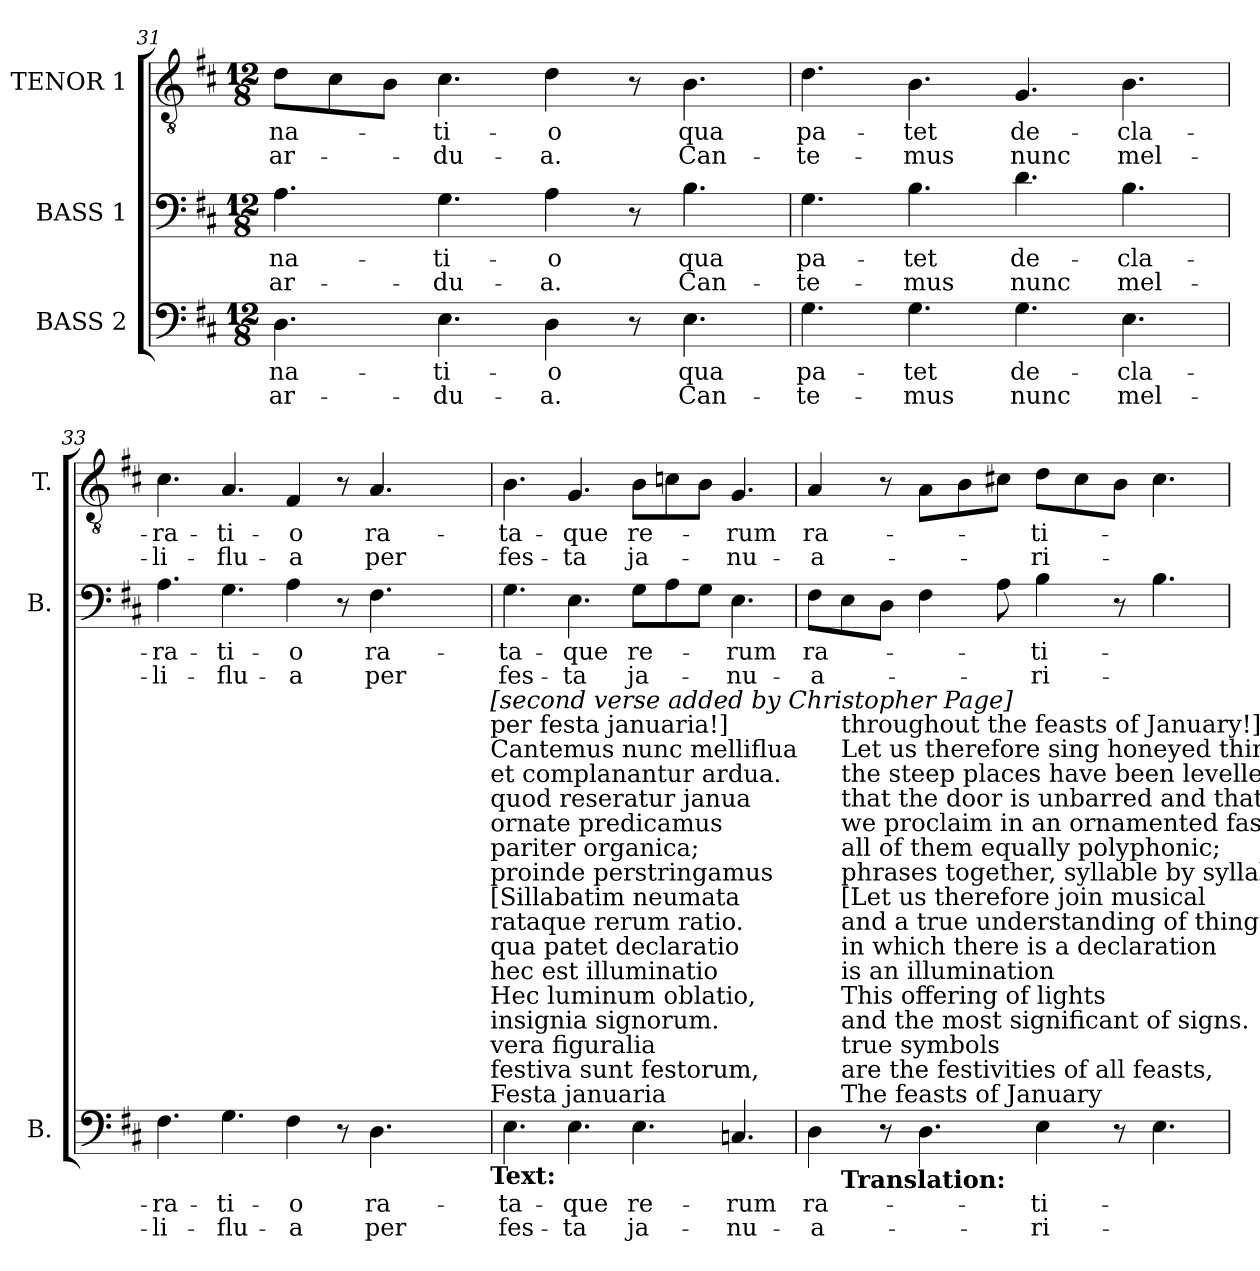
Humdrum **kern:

**kern	**text	**text	**kern	**text	**text	**kern	**text	**text
*part3	*part3	*part3	*part2	*part2	*part2	*part1	*part1	*part1
*staff3	*staff3	*staff3	*staff2	*staff2	*staff2	*staff1	*staff1	*staff1
*I"BASS 2	*	*	*I"BASS 1	*	*	*I"TENOR 1	*	*
*I'B.	*	*	*I'B.	*	*	*I'T.	*	*
*clefF4	*	*	*clefF4	*	*	*clefGv2	*	*
*	*	*	*	*	*	*ITrd7c12	*	*
*k[f#c#]	*	*	*k[f#c#]	*	*	*k[f#c#]	*	*
*D:	*	*	*D:	*	*	*D:	*	*
*M12/8	*	*	*M12/8	*	*	*M12/8	*	*
=31	=31	=31	=31	=31	=31	=31	=31	=31
!	!LO:LY:b:color=#000000	!LO:LY:b:color=#000000	!	!	!	!	!	!
!	!	!	!	!LO:LY:b:color=#000000	!LO:LY:b:color=#000000	!	!	!
!	!	!	!	!	!	!	!LO:LY:b:color=#000000	!LO:LY:b:color=#000000
4.Di\	-na-	ar-	4.Ai\	-na-	ar-	8Di\L	-na-	ar-
.	.	.	.	.	.	8C#i\	.	.
.	.	.	.	.	.	8BBi\J	.	.
!	!LO:LY:b:color=#000000	!LO:LY:b:color=#000000	!	!	!	!	!	!
!	!	!	!	!LO:LY:b:color=#000000	!LO:LY:b:color=#000000	!	!	!
!	!	!	!	!	!	!	!LO:LY:b:color=#000000	!LO:LY:b:color=#000000
4.Ei\	-ti-	-du-	4.Gi\	-ti-	-du-	4.C#i\	-ti-	-du-
!	!LO:LY:b:color=#000000	!LO:LY:b:color=#000000	!	!	!	!	!	!
!	!	!	!	!LO:LY:b:color=#000000	!LO:LY:b:color=#000000	!	!	!
!	!	!	!	!	!	!	!LO:LY:b:color=#000000	!LO:LY:b:color=#000000
4Di\	-o	-a.	4Ai\	-o	-a.	4Di\	-o	-a.
8r	.	.	8r	.	.	8r	.	.
!	!LO:LY:b:color=#000000	!LO:LY:b:color=#000000	!	!	!	!	!	!
!	!	!	!	!LO:LY:b:color=#000000	!LO:LY:b:color=#000000	!	!	!
!	!	!	!	!	!	!	!LO:LY:b:color=#000000	!LO:LY:b:color=#000000
4.Ei\	qua	Can-	4.Bi\	qua	Can-	4.BBi\	qua	Can-
=32	=32	=32	=32	=32	=32	=32	=32	=32
!	!LO:LY:b:color=#000000	!LO:LY:b:color=#000000	!	!	!	!	!	!
!	!	!	!	!LO:LY:b:color=#000000	!LO:LY:b:color=#000000	!	!	!
!	!	!	!	!	!	!	!LO:LY:b:color=#000000	!LO:LY:b:color=#000000
4.Gi\	pa-	-te-	4.Gi\	pa-	-te-	4.Di\	pa-	-te-
!	!LO:LY:b:color=#000000	!LO:LY:b:color=#000000	!	!	!	!	!	!
!	!	!	!	!LO:LY:b:color=#000000	!LO:LY:b:color=#000000	!	!	!
!	!	!	!	!	!	!	!LO:LY:b:color=#000000	!LO:LY:b:color=#000000
4.Gi\	-tet	-mus	4.Bi\	-tet	-mus	4.BBi\	-tet	-mus
!	!LO:LY:b:color=#000000	!LO:LY:b:color=#000000	!	!	!	!	!	!
!	!	!	!	!LO:LY:b:color=#000000	!LO:LY:b:color=#000000	!	!	!
!	!	!	!	!	!	!	!LO:LY:b:color=#000000	!LO:LY:b:color=#000000
4.Gi\	de-	nunc	4.di\	de-	nunc	4.GGi/	de-	nunc
!	!LO:LY:b:color=#000000	!LO:LY:b:color=#000000	!	!	!	!	!	!
!	!	!	!	!LO:LY:b:color=#000000	!LO:LY:b:color=#000000	!	!	!
!	!	!	!	!	!	!	!LO:LY:b:color=#000000	!LO:LY:b:color=#000000
4.Ei\	-cla-	mel-	4.Bi\	-cla-	mel-	4.BBi\	-cla-	mel-
!!LO:LB:g=z
=33	=33	=33	=33	=33	=33	=33	=33	=33
!	!LO:LY:b:color=#000000	!LO:LY:b:color=#000000	!	!	!	!	!	!
!	!	!	!	!LO:LY:b:color=#000000	!LO:LY:b:color=#000000	!	!	!
!	!	!	!	!	!	!	!LO:LY:b:color=#000000	!LO:LY:b:color=#000000
*^	*	*	*	*	*	*	*	*
4.F#i\	1ryy	-ra-	-li-	4.Ai\	-ra-	-li-	4.C#i\	-ra-	-li-
!	!	!LO:LY:b:color=#000000	!LO:LY:b:color=#000000	!	!	!	!	!	!
!	!	!	!	!	!LO:LY:b:color=#000000	!LO:LY:b:color=#000000	!	!	!
!	!	!	!	!	!	!	!	!LO:LY:b:color=#000000	!LO:LY:b:color=#000000
4.Gi\	.	-ti-	-flu-	4.Gi\	-ti-	-flu-	4.AAi/	-ti-	-flu-
!	!	!LO:LY:b:color=#000000	!LO:LY:b:color=#000000	!	!	!	!	!	!
!	!	!	!	!	!LO:LY:b:color=#000000	!LO:LY:b:color=#000000	!	!	!
!	!	!	!	!	!	!	!	!LO:LY:b:color=#000000	!LO:LY:b:color=#000000
4F#i\	.	-o	-a	4Ai\	-o	-a	4FF#i/	-o	-a
8r	4ryy	.	.	8r	.	.	8r	.	.
!	!	!LO:LY:b:color=#000000	!LO:LY:b:color=#000000	!	!	!	!	!	!
!	!	!	!	!	!LO:LY:b:color=#000000	!LO:LY:b:color=#000000	!	!	!
!	!	!	!	!	!	!	!	!LO:LY:b:color=#000000	!LO:LY:b:color=#000000
4.Di\	.	ra-	per	4.F#i\	ra-	per	4.AAi/	ra-	per
.	8ryy	.	.	.	.	.	.	.	.
.	16ryy	.	.	.	.	.	.	.	.
.	32ryy	.	.	.	.	.	.	.	.
.	64ryy	.	.	.	.	.	.	.	.
.	128...ryy	.	.	.	.	.	.	.	.
!	!LO:TX:b:B:t=Text&colon;	!	!	!	!	!	!	!	!
!	!LO:TX:t=Festa januaria	!	!	!	!	!	!	!	!
!	!LO:TX:t=festiva sunt festorum,	!	!	!	!	!	!	!	!
!	!LO:TX:t=vera figuralia	!	!	!	!	!	!	!	!
!	!LO:TX:t=insignia signorum.	!	!	!	!	!	!	!	!
!	!LO:TX:t=Hec luminum oblatio,	!	!	!	!	!	!	!	!
!	!LO:TX:t=hec est illuminatio	!	!	!	!	!	!	!	!
!	!LO:TX:t=qua patet declaratio	!	!	!	!	!	!	!	!
!	!LO:TX:t=rataque rerum ratio.	!	!	!	!	!	!	!	!
!	!LO:TX:t=[Sillabatim neumata	!	!	!	!	!	!	!	!
!	!LO:TX:t=proinde perstringamus	!	!	!	!	!	!	!	!
!	!LO:TX:t=pariter organica;	!	!	!	!	!	!	!	!
!	!LO:TX:t=ornate predicamus	!	!	!	!	!	!	!	!
!	!LO:TX:t=quod reseratur janua	!	!	!	!	!	!	!	!
!	!LO:TX:t=et complanantur ardua.	!	!	!	!	!	!	!	!
!	!LO:TX:t=Cantemus nunc melliflua	!	!	!	!	!	!	!	!
!	!LO:TX:t=per festa januaria!]	!	!	!	!	!	!	!	!
!	!LO:TX:i:t=[second verse added by Christopher Page]	!	!	!	!	!	!	!	!
.	1024ryy	.	.	.	.	.	.	.	.
*v	*v	*	*	*	*	*	*	*	*
=34	=34	=34	=34	=34	=34	=34	=34	=34
*^	*	*	*	*	*	*	*	*
!	!	!LO:LY:b:color=#000000	!LO:LY:b:color=#000000	!	!	!	!	!	!
*v	*v	*	*	*	*	*	*	*	*
*^	*	*	*	*	*	*	*	*
!	!	!	!	!	!LO:LY:b:color=#000000	!LO:LY:b:color=#000000	!	!	!
*v	*v	*	*	*	*	*	*	*	*
*^	*	*	*	*	*	*	*	*
!	!	!	!	!	!	!	!	!LO:LY:b:color=#000000	!LO:LY:b:color=#000000
*v	*v	*	*	*	*	*	*	*	*
4.Ei\	-ta-	fes-	4.Gi\	-ta-	fes-	4.BBi\	-ta-	fes-
!	!LO:LY:b:color=#000000	!LO:LY:b:color=#000000	!	!	!	!	!	!
!	!	!	!	!LO:LY:b:color=#000000	!LO:LY:b:color=#000000	!	!	!
!	!	!	!	!	!	!	!LO:LY:b:color=#000000	!LO:LY:b:color=#000000
4.Ei\	-que	-ta	4.Ei\	-que	-ta	4.GGi/	-que	-ta
!	!LO:LY:b:color=#000000	!LO:LY:b:color=#000000	!	!	!	!	!	!
!	!	!	!	!LO:LY:b:color=#000000	!LO:LY:b:color=#000000	!	!	!
!	!	!	!	!	!	!	!LO:LY:b:color=#000000	!LO:LY:b:color=#000000
4.Ei\	re-	ja-	8Gi\L	re-	ja-	8BBi\L	re-	ja-
.	.	.	8Ai\	.	.	8Cni\	.	.
.	.	.	8Gi\J	.	.	8BBi\J	.	.
!	!LO:LY:b:color=#000000	!LO:LY:b:color=#000000	!	!	!	!	!	!
!	!	!	!	!LO:LY:b:color=#000000	!LO:LY:b:color=#000000	!	!	!
!	!	!	!	!	!	!	!LO:LY:b:color=#000000	!LO:LY:b:color=#000000
4.Cni/	-rum	-nu-	4.Ei\	-rum	-nu-	4.GGi/	-rum	-nu-
=35	=35	=35	=35	=35	=35	=35	=35	=35
!	!LO:LY:b:color=#000000	!LO:LY:b:color=#000000	!	!	!	!	!	!
!	!	!	!	!LO:LY:b:color=#000000	!LO:LY:b:color=#000000	!	!	!
!	!	!	!	!	!	!	!LO:LY:b:color=#000000	!LO:LY:b:color=#000000
*^	*	*	*	*	*	*	*	*
4Di\	8ryy	ra-	-a-	8F#i\L	ra-	-a-	4AAi/	ra-	-a-
!	!LO:TX:b:B:t=Translation&colon;	!	!	!	!	!	!	!	!
!	!LO:TX:t=The feasts of January	!	!	!	!	!	!	!	!
!	!LO:TX:t=are the festivities of all feasts,	!	!	!	!	!	!	!	!
!	!LO:TX:t=true symbols	!	!	!	!	!	!	!	!
!	!LO:TX:t=and the most significant of signs.	!	!	!	!	!	!	!	!
!	!LO:TX:t=This offering of lights	!	!	!	!	!	!	!	!
!	!LO:TX:t=is an illumination	!	!	!	!	!	!	!	!
!	!LO:TX:t=in which there is a declaration	!	!	!	!	!	!	!	!
!	!LO:TX:t=and a true understanding of things.	!	!	!	!	!	!	!	!
!	!LO:TX:t=[Let us therefore join musical	!	!	!	!	!	!	!	!
!	!LO:TX:t=phrases together, syllable by syllable,	!	!	!	!	!	!	!	!
!	!LO:TX:t=all of them equally polyphonic;	!	!	!	!	!	!	!	!
!	!LO:TX:t=we proclaim in an ornamented fashion	!	!	!	!	!	!	!	!
!	!LO:TX:t=that the door is unbarred and that	!	!	!	!	!	!	!	!
!	!LO:TX:t=the steep places have been levelled.	!	!	!	!	!	!	!	!
!	!LO:TX:t=Let us therefore sing honeyed things	!	!	!	!	!	!	!	!
!	!LO:TX:t=throughout the feasts of January!]	!	!	!	!	!	!	!	!
.	1ryy	.	.	8Ei\	.	.	.	.	.
8r	.	.	.	8Di\J	.	.	8r	.	.
4.Di\	.	.	.	4F#i\	.	.	8AAi\L	.	.
.	.	.	.	.	.	.	8BBi\	.	.
.	.	.	.	8Ai\	.	.	8C#Xi\J	.	.
!	!	!LO:LY:b:color=#000000	!LO:LY:b:color=#000000	!	!	!	!	!	!
!	!	!	!	!	!LO:LY:b:color=#000000	!LO:LY:b:color=#000000	!	!	!
!	!	!	!	!	!	!	!	!LO:LY:b:color=#000000	!LO:LY:b:color=#000000
4Ei\	.	-ti-	-ri-	4Bi\	-ti-	-ri-	8Di\L	-ti-	-ri-
.	.	.	.	.	.	.	8C#i\	.	.
8r	.	.	.	8r	.	.	8BBi\J	.	.
4.Ei\	4.ryy	.	.	4.Bi\	.	.	4.C#i\	.	.
*v	*v	*	*	*	*	*	*	*	*
=	=	=	=	=	=	=	=	=
*-	*-	*-	*-	*-	*-	*-	*-	*-
